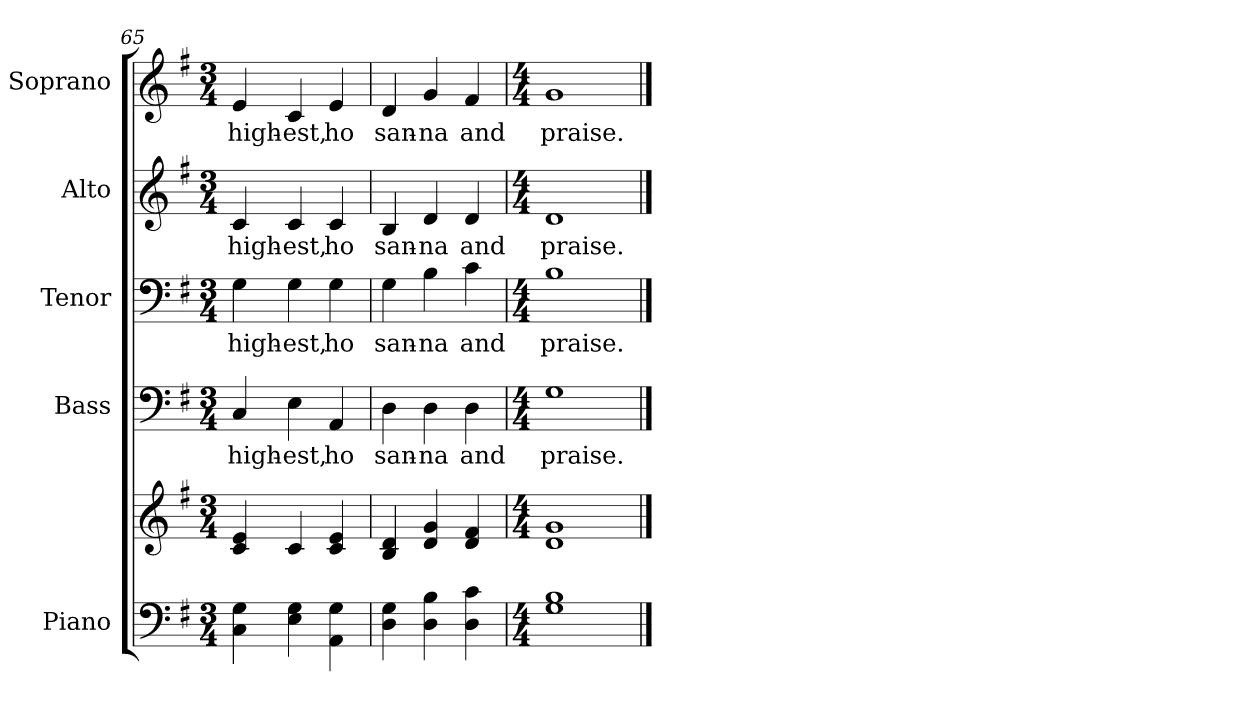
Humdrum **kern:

**kern	**kern	**kern	**text	**kern	**text	**kern	**text	**kern	**text
*part5	*part5	*part4	*part4	*part3	*part3	*part2	*part2	*part1	*part1
*staff6	*staff5	*staff4	*staff4	*staff3	*staff3	*staff2	*staff2	*staff1	*staff1
*I"Piano	*	*I"Bass	*	*I"Tenor	*	*I"Alto	*	*I"Soprano	*
*I'Pno.	*	*I'B.	*	*I'T.	*	*I'A.	*	*I'S.	*
*clefF4	*clefG2	*clefF4	*	*clefF4	*	*clefG2	*	*clefG2	*
*k[f#]	*k[f#]	*k[f#]	*	*k[f#]	*	*k[f#]	*	*k[f#]	*
*G:	*G:	*G:	*	*G:	*	*G:	*	*G:	*
*M3/4	*M3/4	*M3/4	*	*M3/4	*	*M3/4	*	*M3/4	*
=65	=65	=65	=65	=65	=65	=65	=65	=65	=65
!	!	!	!LO:LY:b:color=#000000	!	!	!	!	!	!
!	!	!	!	!	!LO:LY:b:color=#000000	!	!	!	!
!	!	!	!	!	!	!	!LO:LY:b:color=#000000	!	!
!	!	!	!	!	!	!	!	!	!LO:LY:b:color=#000000
4Ci\ 4Gi	4ci/ 4ei	4Ci/	high-	4Gi\	high-	4ci/	high-	4ei/	high-
!	!	!	!LO:LY:b:color=#000000	!	!	!	!	!	!
!	!	!	!	!	!LO:LY:b:color=#000000	!	!	!	!
!	!	!	!	!	!	!	!LO:LY:b:color=#000000	!	!
!	!	!	!	!	!	!	!	!	!LO:LY:b:color=#000000
4Ei\ 4Gi	4ci/	4Ei\	-est,	4Gi\	-est,	4ci/	-est,	4ci/	-est,
!	!	!	!LO:LY:b:color=#000000	!	!	!	!	!	!
!	!	!	!	!	!LO:LY:b:color=#000000	!	!	!	!
!	!	!	!	!	!	!	!LO:LY:b:color=#000000	!	!
!	!	!	!	!	!	!	!	!	!LO:LY:b:color=#000000
4AAi\ 4Gi	4ci/ 4ei	4AAi/	ho	4Gi\	ho	4ci/	ho	4ei/	ho
=66	=66	=66	=66	=66	=66	=66	=66	=66	=66
!	!	!	!LO:LY:b:color=#000000	!	!	!	!	!	!
!	!	!	!	!	!LO:LY:b:color=#000000	!	!	!	!
!	!	!	!	!	!	!	!LO:LY:b:color=#000000	!	!
!	!	!	!	!	!	!	!	!	!LO:LY:b:color=#000000
4Di\ 4Gi	4Bi/ 4di	4Di\	san-	4Gi\	san-	4Bi/	san-	4di/	san-
!	!	!	!LO:LY:b:color=#000000	!	!	!	!	!	!
!	!	!	!	!	!LO:LY:b:color=#000000	!	!	!	!
!	!	!	!	!	!	!	!LO:LY:b:color=#000000	!	!
!	!	!	!	!	!	!	!	!	!LO:LY:b:color=#000000
4Di\ 4Bi	4di/ 4gi	4Di\	-na	4Bi\	-na	4di/	-na	4gi/	-na
!	!	!	!LO:LY:b:color=#000000	!	!	!	!	!	!
!	!	!	!	!	!LO:LY:b:color=#000000	!	!	!	!
!	!	!	!	!	!	!	!LO:LY:b:color=#000000	!	!
!	!	!	!	!	!	!	!	!	!LO:LY:b:color=#000000
4Di\ 4ci	4di/ 4f#i	4Di\	and	4ci\	and	4di/	and	4f#i/	and
!!LO:PB:g=z
=67	=67	=67	=67	=67	=67	=67	=67	=67	=67
*M4/4	*M4/4	*M4/4	*	*M4/4	*	*M4/4	*	*M4/4	*
!	!	!	!LO:LY:b:color=#000000	!	!	!	!	!	!
!	!	!	!	!	!LO:LY:b:color=#000000	!	!	!	!
!	!	!	!	!	!	!	!LO:LY:b:color=#000000	!	!
!	!	!	!	!	!	!	!	!	!LO:LY:b:color=#000000
1Gi 1Bi	1di 1gi	1Gi	praise.	1Bi	praise.	1di	praise.	1gi	praise.
==	==	==	==	==	==	==	==	==	==
*-	*-	*-	*-	*-	*-	*-	*-	*-	*-
